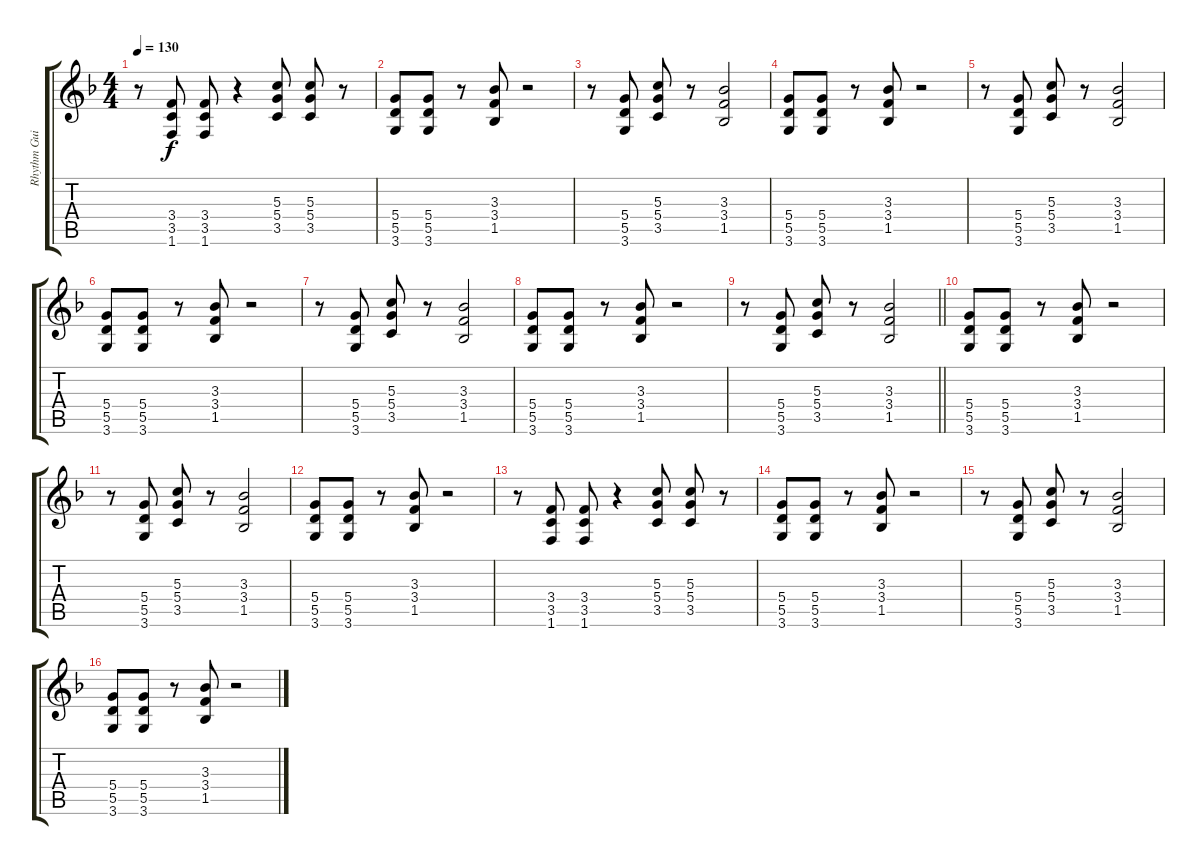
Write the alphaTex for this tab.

\track ("Rhythm Guitar - Aldo Nova" "Rhythm Gui") {instrument distortionguitar}
\staff {score tabs}
\tuning (E4 B3 G3 D3 A2 E2) {hide}
\ts (4 4)
\tempo 130
\clef g2
\ks f
r.8{dy f} (3.4 3.5 1.6).8 (3.4 3.5 1.6).8 r.4 (5.3 5.4 3.5).8 (5.3 5.4 3.5).8 r.8 |
(5.4 5.5 3.6).8 (5.4 5.5 3.6).8 r.8 (3.3 3.4 1.5).8 r.2 |
r.8 (5.4 5.5 3.6).8 (5.3 5.4 3.5).8 r.8 (3.3 3.4 1.5).2 |
(5.4 5.5 3.6).8 (5.4 5.5 3.6).8 r.8 (3.3 3.4 1.5).8 r.2 |
r.8 (5.4 5.5 3.6).8 (5.3 5.4 3.5).8 r.8 (3.3 3.4 1.5).2 |
(5.4 5.5 3.6).8 (5.4 5.5 3.6).8 r.8 (3.3 3.4 1.5).8 r.2 |
r.8 (5.4 5.5 3.6).8 (5.3 5.4 3.5).8 r.8 (3.3 3.4 1.5).2 |
(5.4 5.5 3.6).8 (5.4 5.5 3.6).8 r.8 (3.3 3.4 1.5).8 r.2 |
\barLineRight lightlight
r.8 (5.4 5.5 3.6).8 (5.3 5.4 3.5).8 r.8 (3.3 3.4 1.5).2 |
(5.4 5.5 3.6).8 (5.4 5.5 3.6).8 r.8 (3.3 3.4 1.5).8 r.2 |
r.8 (5.4 5.5 3.6).8 (5.3 5.4 3.5).8 r.8 (3.3 3.4 1.5).2 |
(5.4 5.5 3.6).8 (5.4 5.5 3.6).8 r.8 (3.3 3.4 1.5).8 r.2 |
r.8 (3.4 3.5 1.6).8 (3.4 3.5 1.6).8 r.4 (5.3 5.4 3.5).8 (5.3 5.4 3.5).8 r.8 |
(5.4 5.5 3.6).8 (5.4 5.5 3.6).8 r.8 (3.3 3.4 1.5).8 r.2 |
r.8 (5.4 5.5 3.6).8 (5.3 5.4 3.5).8 r.8 (3.3 3.4 1.5).2 |
(5.4 5.5 3.6).8 (5.4 5.5 3.6).8 r.8 (3.3 3.4 1.5).8 r.2
